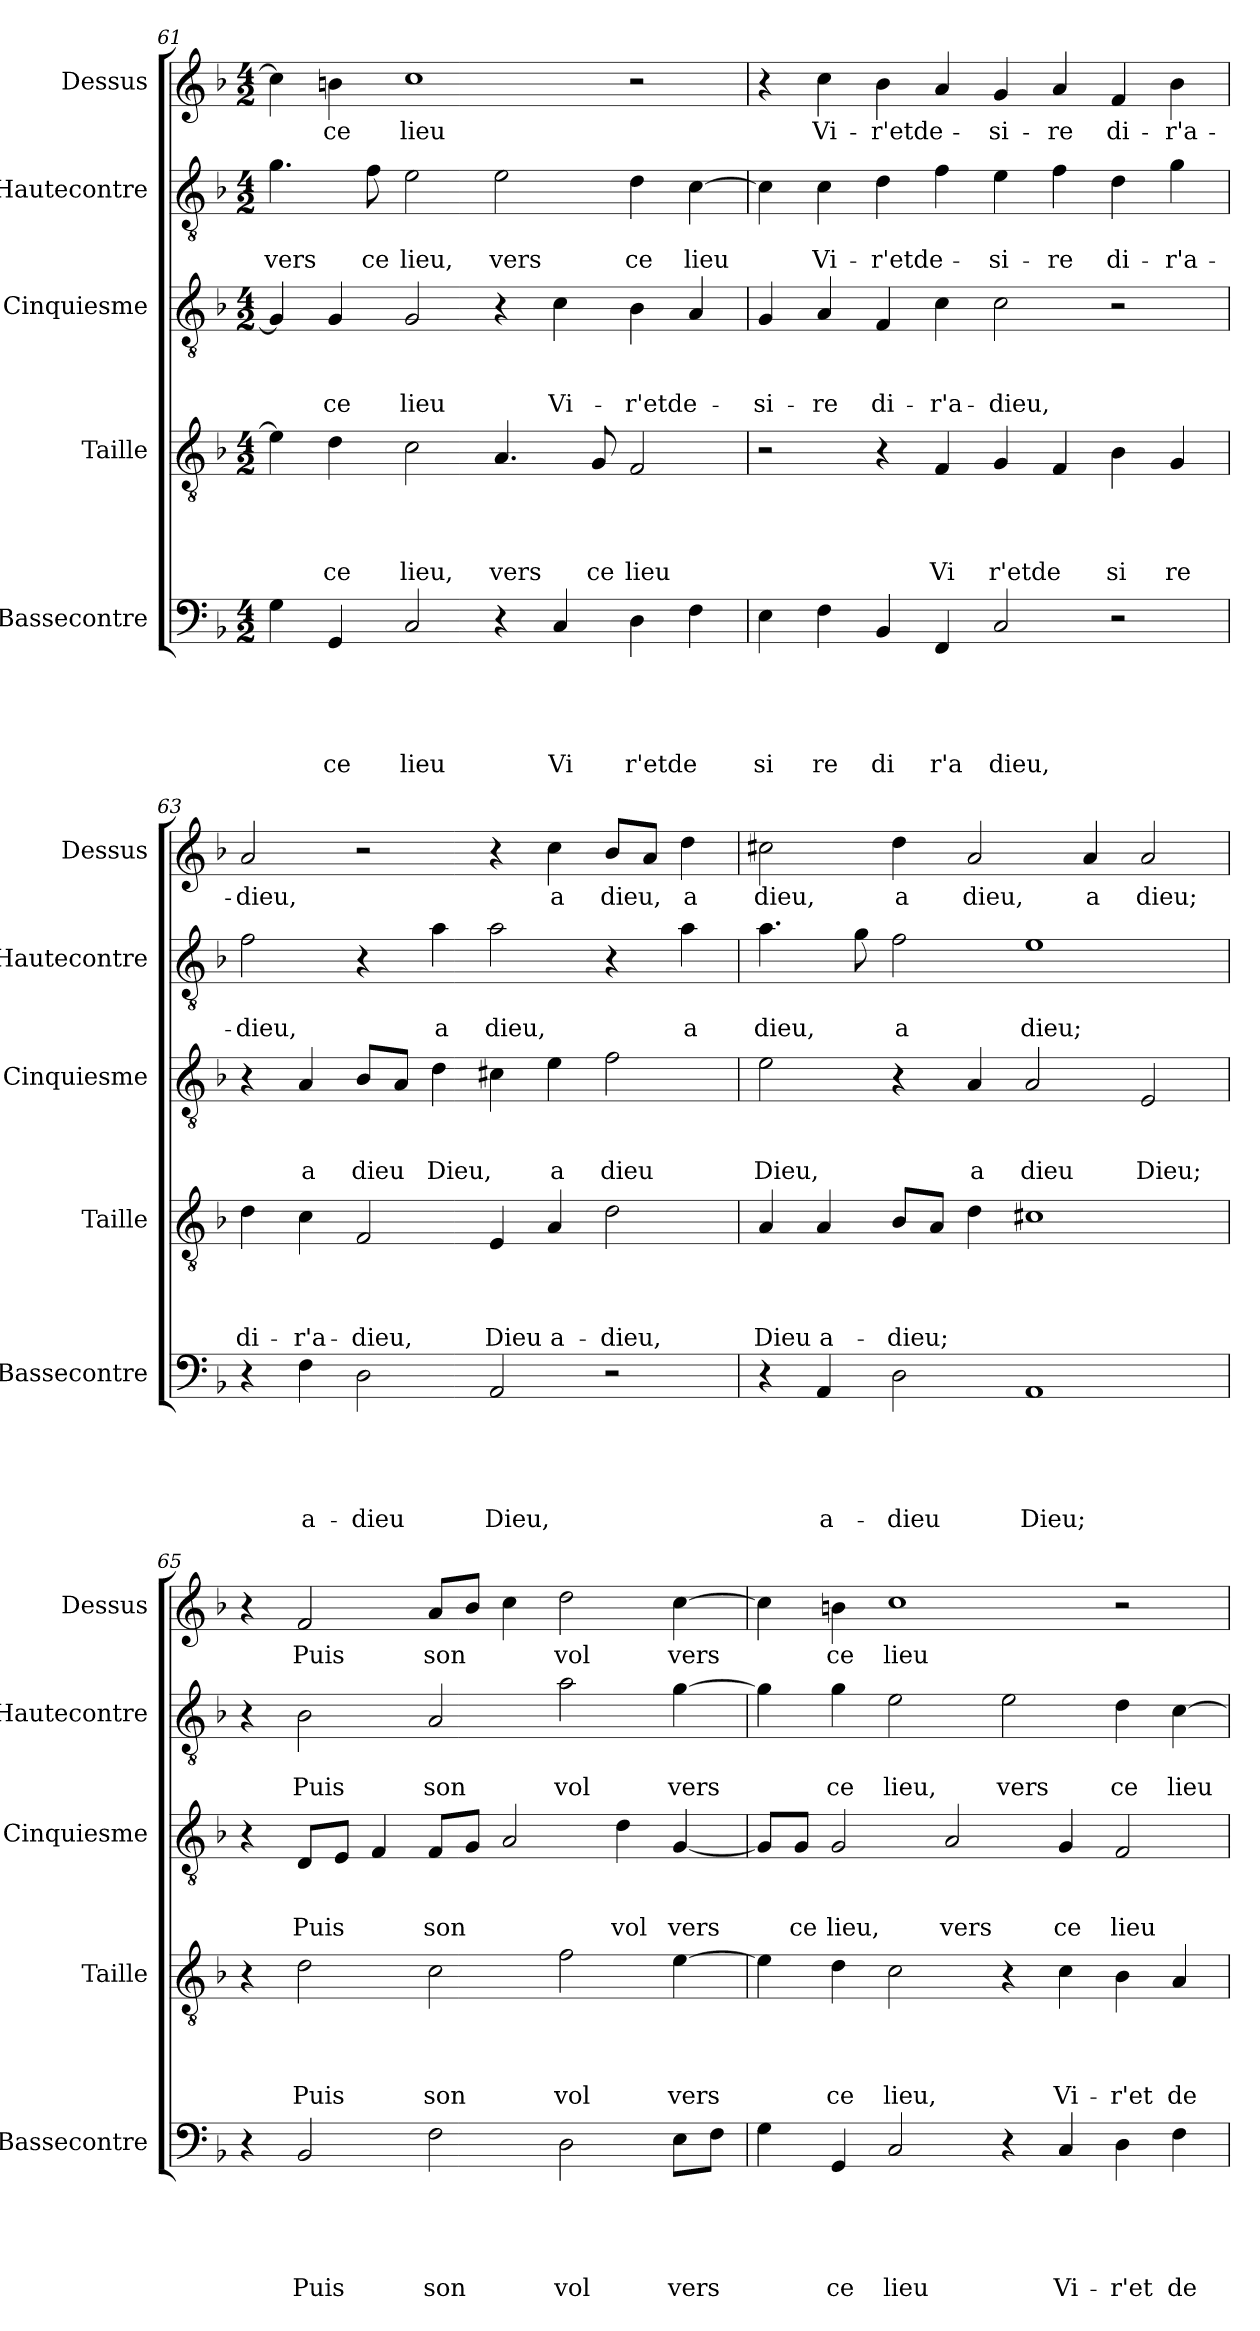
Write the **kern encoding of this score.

**kern	**text	**text	**text	**text	**text	**kern	**text	**text	**text	**text	**kern	**text	**text	**text	**kern	**text	**text	**kern	**text
*part5	*part5	*part5	*part5	*part5	*part5	*part4	*part4	*part4	*part4	*part4	*part3	*part3	*part3	*part3	*part2	*part2	*part2	*part1	*part1
*staff5	*staff5	*staff5	*staff5	*staff5	*staff5	*staff4	*staff4	*staff4	*staff4	*staff4	*staff3	*staff3	*staff3	*staff3	*staff2	*staff2	*staff2	*staff1	*staff1
*I"Bassecontre	*	*	*	*	*	*I"Taille	*	*	*	*	*I"Cinquiesme	*	*	*	*I"Hautecontre	*	*	*I"Dessus	*
*I'Bassecontre	*	*	*	*	*	*I'Taille	*	*	*	*	*I'Cinquiesme	*	*	*	*I'Hautecontre	*	*	*I'Dessus	*
*clefF4	*	*	*	*	*	*clefGv2	*	*	*	*	*clefGv2	*	*	*	*clefGv2	*	*	*clefG2	*
*k[b-]	*	*	*	*	*	*k[b-]	*	*	*	*	*k[b-]	*	*	*	*k[b-]	*	*	*k[b-]	*
*F:	*	*	*	*	*	*F:	*	*	*	*	*F:	*	*	*	*F:	*	*	*F:	*
*M4/2	*	*	*	*	*	*M4/2	*	*	*	*	*M4/2	*	*	*	*M4/2	*	*	*M4/2	*
=61	=61	=61	=61	=61	=61	=61	=61	=61	=61	=61	=61	=61	=61	=61	=61	=61	=61	=61	=61
!	!	!	!	!	!	!	!	!	!	!	!	!	!	!	!	!	!LO:LY:b	!	!
4G\	.	.	.	.	.	4e\]	.	.	.	.	4G/]	.	.	.	4.g\	.	vers	4cc\]	.
!	!	!	!	!	!LO:LY:b	!	!	!	!	!LO:LY:b	!	!	!	!LO:LY:b	!	!	!	!	!LO:LY:b
4GG/	.	.	.	.	ce	4d\	.	.	.	ce	4G/	.	.	ce	.	.	.	4bn\	ce
!	!	!	!	!	!	!	!	!	!	!	!	!	!	!	!	!	!LO:LY:b	!	!
.	.	.	.	.	.	.	.	.	.	.	.	.	.	.	8f\	.	ce	.	.
!	!	!	!	!	!LO:LY:b	!	!	!	!	!LO:LY:b	!	!	!	!LO:LY:b	!	!	!LO:LY:b	!	!LO:LY:b
2C/	.	.	.	.	lieu	2c\	.	.	.	lieu,	2G/	.	.	lieu	2e\	.	lieu,	1cc	lieu
!	!	!	!	!	!	!	!	!	!	!LO:LY:b	!	!	!	!	!	!	!LO:LY:b	!	!
4r	.	.	.	.	.	4.A/	.	.	.	vers	4r	.	.	.	2e\	.	vers	.	.
!	!	!	!	!	!LO:LY:b	!	!	!	!	!	!	!	!	!LO:LY:b	!	!	!	!	!
4C/	.	.	.	.	Vi	.	.	.	.	.	4c\	.	.	Vi-	.	.	.	.	.
!	!	!	!	!	!	!	!	!	!	!LO:LY:b	!	!	!	!	!	!	!	!	!
.	.	.	.	.	.	8G/	.	.	.	ce	.	.	.	.	.	.	.	.	.
!	!	!	!	!	!LO:LY:b	!	!	!	!	!LO:LY:b	!	!	!	!LO:LY:b	!	!	!LO:LY:b	!	!
4D\	.	.	.	.	r'etde	2F/	.	.	.	lieu	4B-\	.	.	-r'etde-	4d\	.	ce	2r	.
!	!	!	!	!	!	!	!	!	!	!	!	!	!	!	!	!	!LO:LY:b	!	!
4F\	.	.	.	.	.	.	.	.	.	.	4A/	.	.	.	[>4c\	.	lieu	.	.
=62	=62	=62	=62	=62	=62	=62	=62	=62	=62	=62	=62	=62	=62	=62	=62	=62	=62	=62	=62
!	!	!	!	!	!LO:LY:b	!	!	!	!	!	!	!	!	!LO:LY:b	!	!	!	!	!
4E\	.	.	.	.	si	2r	.	.	.	.	4G/	.	.	-si-	4c\]	.	.	4r	.
!	!	!	!	!	!LO:LY:b	!	!	!	!	!	!	!	!	!LO:LY:b	!	!	!LO:LY:b	!	!LO:LY:b
4F\	.	.	.	.	re	.	.	.	.	.	4A/	.	.	-re	4c\	.	Vi-	4cc\	Vi-
!	!	!	!	!	!LO:LY:b	!	!	!	!	!	!	!	!	!LO:LY:b	!	!	!LO:LY:b	!	!LO:LY:b
4BB-/	.	.	.	.	di	4r	.	.	.	.	4F/	.	.	di-	4d\	.	-r'etde-	4b-\	-r'etde-
!	!	!	!	!	!LO:LY:b	!	!	!	!	!LO:LY:b	!	!	!	!LO:LY:b	!	!	!	!	!
4FF/	.	.	.	.	r'a	4F/	.	.	.	Vi	4c\	.	.	-r'a-	4f\	.	.	4a/	.
!	!	!	!	!	!LO:LY:b	!	!	!	!	!LO:LY:b	!	!	!	!LO:LY:b	!	!	!LO:LY:b	!	!LO:LY:b
2C/	.	.	.	.	dieu,	4G/	.	.	.	r'etde	2c\	.	.	-dieu,	4e\	.	-si-	4g/	-si-
!	!	!	!	!	!	!	!	!	!	!	!	!	!	!	!	!	!LO:LY:b	!	!LO:LY:b
.	.	.	.	.	.	4F/	.	.	.	.	.	.	.	.	4f\	.	-re	4a/	-re
!	!	!	!	!	!	!	!	!	!	!LO:LY:b	!	!	!	!	!	!	!LO:LY:b	!	!LO:LY:b
2r	.	.	.	.	.	4B-\	.	.	.	si	2r	.	.	.	4d\	.	di-	4f/	di-
!	!	!	!	!	!	!	!	!	!	!LO:LY:b	!	!	!	!	!	!	!LO:LY:b	!	!LO:LY:b
.	.	.	.	.	.	4G/	.	.	.	re	.	.	.	.	4g\	.	-r'a-	4b-\	-r'a-
!!LO:LB:g=z
=63	=63	=63	=63	=63	=63	=63	=63	=63	=63	=63	=63	=63	=63	=63	=63	=63	=63	=63	=63
!	!	!	!	!	!	!	!	!	!	!LO:LY:b	!	!	!	!	!	!	!LO:LY:b	!	!LO:LY:b
4r	.	.	.	.	.	4d\	.	.	.	di-	4r	.	.	.	2f\	.	-dieu,	2a/	-dieu,
!	!	!	!	!	!LO:LY:b	!	!	!	!	!LO:LY:b	!	!	!	!LO:LY:b	!	!	!	!	!
4F\	.	.	.	.	a-	4c\	.	.	.	-r'a-	4A/	.	.	a	.	.	.	.	.
!	!	!	!	!	!LO:LY:b	!	!	!	!	!LO:LY:b	!	!	!	!LO:LY:b	!	!	!	!	!
2D\	.	.	.	.	-dieu	2F/	.	.	.	-dieu,	8B-/L	.	.	dieu	4r	.	.	2r	.
.	.	.	.	.	.	.	.	.	.	.	8A/J	.	.	.	.	.	.	.	.
!	!	!	!	!	!	!	!	!	!	!	!	!	!	!LO:LY:b	!	!	!LO:LY:b	!	!
.	.	.	.	.	.	.	.	.	.	.	4d\	.	.	Dieu,	4a\	.	a	.	.
!	!	!	!	!	!LO:LY:b	!	!	!	!	!LO:LY:b	!	!	!	!	!	!	!LO:LY:b	!	!
2AA/	.	.	.	.	Dieu,	4E/	.	.	.	Dieu	4c#X\	.	.	.	2a\	.	dieu,	4r	.
!	!	!	!	!	!	!	!	!	!	!LO:LY:b	!	!	!	!LO:LY:b	!	!	!	!	!LO:LY:b
.	.	.	.	.	.	4A/	.	.	.	a-	4e\	.	.	a	.	.	.	4cc\	a
!	!	!	!	!	!	!	!	!	!	!LO:LY:b	!	!	!	!LO:LY:b	!	!	!	!	!LO:LY:b
2r	.	.	.	.	.	2d\	.	.	.	-dieu,	2f\	.	.	dieu	4r	.	.	8b-/L	dieu,
.	.	.	.	.	.	.	.	.	.	.	.	.	.	.	.	.	.	8a/J	.
!	!	!	!	!	!	!	!	!	!	!	!	!	!	!	!	!	!LO:LY:b	!	!LO:LY:b
.	.	.	.	.	.	.	.	.	.	.	.	.	.	.	4a\	.	a	4dd\	a
=64	=64	=64	=64	=64	=64	=64	=64	=64	=64	=64	=64	=64	=64	=64	=64	=64	=64	=64	=64
!	!	!	!	!	!	!	!	!	!	!LO:LY:b	!	!	!	!LO:LY:b	!	!	!LO:LY:b	!	!LO:LY:b
4r	.	.	.	.	.	4A/	.	.	.	Dieu	2e\	.	.	Dieu,	4.a\	.	dieu,	2cc#X\	dieu,
!	!	!	!	!	!LO:LY:b	!	!	!	!	!LO:LY:b	!	!	!	!	!	!	!	!	!
4AA/	.	.	.	.	a-	4A/	.	.	.	a-	.	.	.	.	.	.	.	.	.
.	.	.	.	.	.	.	.	.	.	.	.	.	.	.	8g\	.	.	.	.
!	!	!	!	!	!LO:LY:b	!	!	!	!	!LO:LY:b	!	!	!	!	!	!	!LO:LY:b	!	!LO:LY:b
2D\	.	.	.	.	-dieu	8B-/L	.	.	.	-dieu;	4r	.	.	.	2f\	.	a	4dd\	a
.	.	.	.	.	.	8A/J	.	.	.	.	.	.	.	.	.	.	.	.	.
!	!	!	!	!	!	!	!	!	!	!	!	!	!	!LO:LY:b	!	!	!	!	!LO:LY:b
.	.	.	.	.	.	4d\	.	.	.	.	4A/	.	.	a	.	.	.	2a/	dieu,
!	!	!	!	!	!LO:LY:b	!	!	!	!	!	!	!	!	!LO:LY:b	!	!	!LO:LY:b	!	!
1AA	.	.	.	.	Dieu;	1c#X	.	.	.	.	2A/	.	.	dieu	1e	.	dieu;	.	.
!	!	!	!	!	!	!	!	!	!	!	!	!	!	!	!	!	!	!	!LO:LY:b
.	.	.	.	.	.	.	.	.	.	.	.	.	.	.	.	.	.	4a/	a
!	!	!	!	!	!	!	!	!	!	!	!	!	!	!LO:LY:b	!	!	!	!	!LO:LY:b
.	.	.	.	.	.	.	.	.	.	.	2E/	.	.	Dieu;	.	.	.	2a/	dieu;
=65	=65	=65	=65	=65	=65	=65	=65	=65	=65	=65	=65	=65	=65	=65	=65	=65	=65	=65	=65
4r	.	.	.	.	.	4r	.	.	.	.	4r	.	.	.	4r	.	.	4r	.
!	!	!	!	!	!LO:LY:b	!	!	!	!	!LO:LY:b	!	!	!	!LO:LY:b	!	!	!LO:LY:b	!	!LO:LY:b
2BB-/	.	.	.	.	Puis	2d\	.	.	.	Puis	8D/L	.	.	Puis	2B-\	.	Puis	2f/	Puis
.	.	.	.	.	.	.	.	.	.	.	8E/J	.	.	.	.	.	.	.	.
.	.	.	.	.	.	.	.	.	.	.	4F/	.	.	.	.	.	.	.	.
!	!	!	!	!	!LO:LY:b	!	!	!	!	!LO:LY:b	!	!	!	!LO:LY:b	!	!	!LO:LY:b	!	!LO:LY:b
2F\	.	.	.	.	son	2c\	.	.	.	son	8F/L	.	.	son	2A/	.	son	8a/L	son
.	.	.	.	.	.	.	.	.	.	.	8G/J	.	.	.	.	.	.	8b-/J	.
.	.	.	.	.	.	.	.	.	.	.	2A/	.	.	.	.	.	.	4cc\	.
!	!	!	!	!	!LO:LY:b	!	!	!	!	!LO:LY:b	!	!	!	!	!	!	!LO:LY:b	!	!LO:LY:b
2D\	.	.	.	.	vol	2f\	.	.	.	vol	.	.	.	.	2a\	.	vol	2dd\	vol
!	!	!	!	!	!	!	!	!	!	!	!	!	!	!LO:LY:b	!	!	!	!	!
.	.	.	.	.	.	.	.	.	.	.	4d\	.	.	vol	.	.	.	.	.
!	!	!	!	!	!LO:LY:b	!	!	!	!	!LO:LY:b	!	!	!	!LO:LY:b	!	!	!LO:LY:b	!	!LO:LY:b
8E\L	.	.	.	.	vers	[>4e\	.	.	.	vers	[<4G/	.	.	vers	[>4g\	.	vers	[>4cc\	vers
8F\J	.	.	.	.	.	.	.	.	.	.	.	.	.	.	.	.	.	.	.
=66	=66	=66	=66	=66	=66	=66	=66	=66	=66	=66	=66	=66	=66	=66	=66	=66	=66	=66	=66
4G\	.	.	.	.	.	4e\]	.	.	.	.	8G/L]	.	.	.	4g\]	.	.	4cc\]	.
!	!	!	!	!	!	!	!	!	!	!	!	!	!	!LO:LY:b	!	!	!	!	!
.	.	.	.	.	.	.	.	.	.	.	8G/J	.	.	ce	.	.	.	.	.
!	!	!	!	!	!LO:LY:b	!	!	!	!	!LO:LY:b	!	!	!	!LO:LY:b	!	!	!LO:LY:b	!	!LO:LY:b
4GG/	.	.	.	.	ce	4d\	.	.	.	ce	2G/	.	.	lieu,	4g\	.	ce	4bn\	ce
!	!	!	!	!	!LO:LY:b	!	!	!	!	!LO:LY:b	!	!	!	!	!	!	!LO:LY:b	!	!LO:LY:b
2C/	.	.	.	.	lieu	2c\	.	.	.	lieu,	.	.	.	.	2e\	.	lieu,	1cc	lieu
!	!	!	!	!	!	!	!	!	!	!	!	!	!	!LO:LY:b	!	!	!	!	!
.	.	.	.	.	.	.	.	.	.	.	2A/	.	.	vers	.	.	.	.	.
!	!	!	!	!	!	!	!	!	!	!	!	!	!	!	!	!	!LO:LY:b	!	!
4r	.	.	.	.	.	4r	.	.	.	.	.	.	.	.	2e\	.	vers	.	.
!	!	!	!	!	!LO:LY:b	!	!	!	!	!LO:LY:b	!	!	!	!LO:LY:b	!	!	!	!	!
4C/	.	.	.	.	Vi-	4c\	.	.	.	Vi-	4G/	.	.	ce	.	.	.	.	.
!	!	!	!	!	!LO:LY:b	!	!	!	!	!LO:LY:b	!	!	!	!LO:LY:b	!	!	!LO:LY:b	!	!
4D\	.	.	.	.	-r'et	4B-\	.	.	.	-r'et	2F/	.	.	lieu	4d\	.	ce	2r	.
!	!	!	!	!	!LO:LY:b	!	!	!	!	!LO:LY:b	!	!	!	!	!	!	!LO:LY:b	!	!
4F\	.	.	.	.	de-	4A/	.	.	.	de-	.	.	.	.	[<4c\	.	lieu	.	.
=	=	=	=	=	=	=	=	=	=	=	=	=	=	=	=	=	=	=	=
*-	*-	*-	*-	*-	*-	*-	*-	*-	*-	*-	*-	*-	*-	*-	*-	*-	*-	*-	*-
